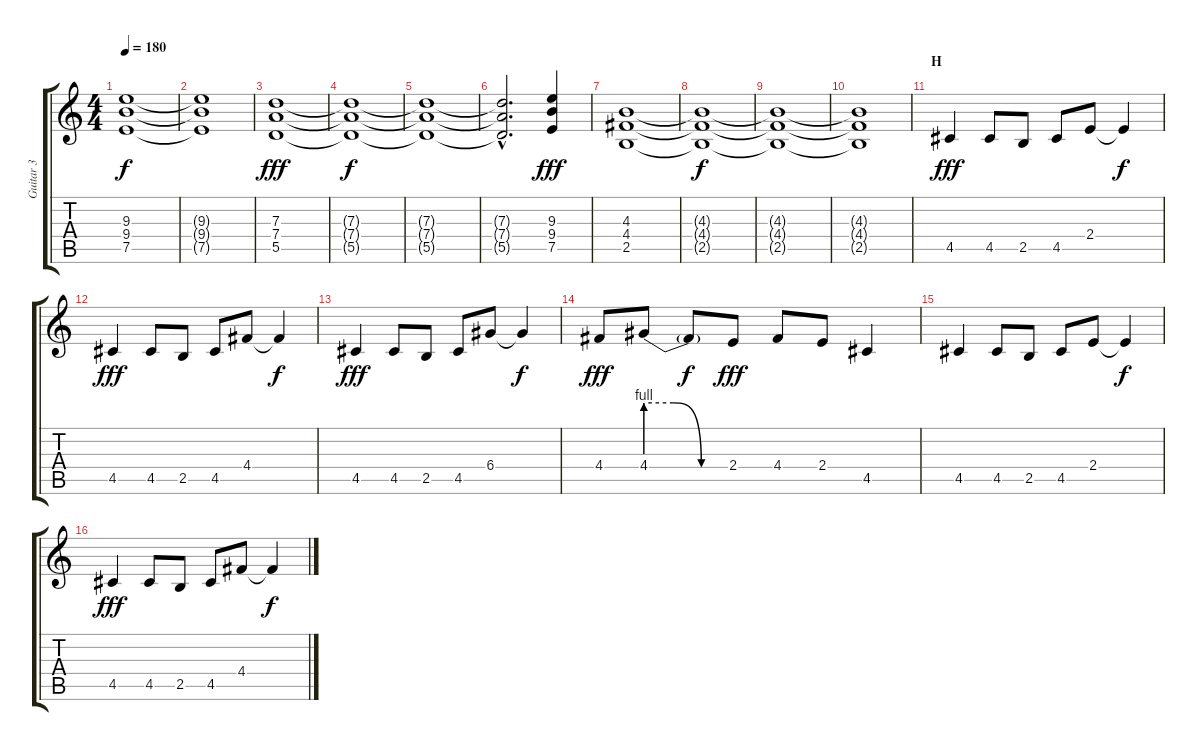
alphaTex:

\track ("Guitar 3" "Guitar 3") {instrument distortionguitar}
\staff {score tabs}
\tuning (E4 B3 G3 D3 A2 E2) {hide}
\ts (4 4)
\tempo 180
\clef g2
\ks c
(9.3{t} 9.4{t} 7.5{t}).1{dy f} |
(9.3{t} 9.4{t} 7.5{t}).1 |
(7.3 7.4 5.5).1{dy fff} |
(7.3{t} 7.4{t} 5.5{t}).1{dy f} |
(7.3{t} 7.4{t} 5.5{t}).1 |
(7.3{hac t} 7.4{hac t} 5.5{hac t}).2{d} (9.3 9.4 7.5).4{dy fff} |
(4.3 4.4 2.5).1 |
(4.3{t} 4.4{t} 2.5{t}).1{dy f} |
(4.3{t} 4.4{t} 2.5{t}).1 |
(4.3{t} 4.4{t} 2.5{t}).1 |
\section ("" "H")
4.5.4{dy fff} 4.5.8 2.5.8 4.5.8 2.4.8 2.4{t}.4{dy f} |
4.5.4{dy fff} 4.5.8 2.5.8 4.5.8 4.4.8 4.4{t}.4{dy f} |
4.5.4{dy fff} 4.5.8 2.5.8 4.5.8 6.4.8 6.4{t}.4{dy f} |
4.4.8{dy fff} 4.4{be (custom 0 4 20 4 40 0 60 0)}.8 4.4{t}.8{dy f} 2.4.8{dy fff} 4.4.8 2.4.8 4.5.4 |
4.5.4 4.5.8 2.5.8 4.5.8 2.4.8 2.4{t}.4{dy f} |
4.5.4{dy fff} 4.5.8 2.5.8 4.5.8 4.4.8 4.4{t}.4{dy f}
